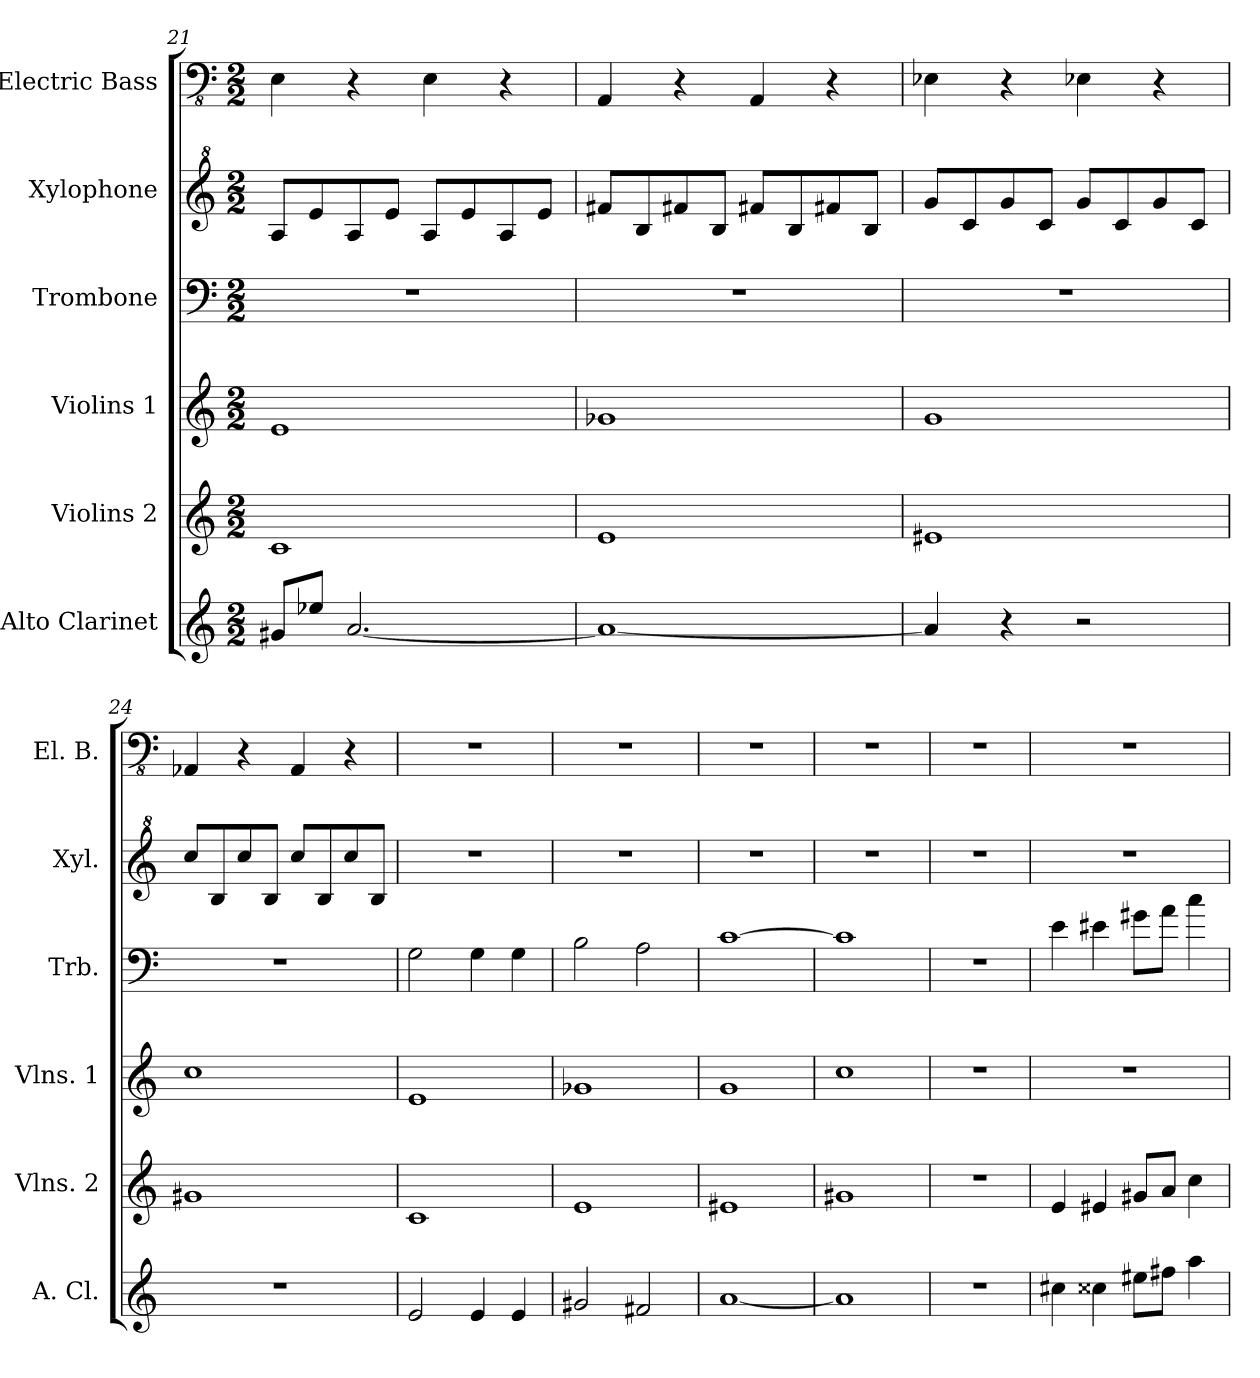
**kern	**kern	**kern	**kern	**kern	**kern
*part6	*part5	*part4	*part3	*part2	*part1
*staff6	*staff5	*staff4	*staff3	*staff2	*staff1
*I"Alto Clarinet	*I"Violins 2	*I"Violins 1	*I"Trombone	*I"Xylophone	*I"Electric Bass
*I'A. Cl.	*I'Vlns. 2	*I'Vlns. 1	*I'Trb.	*I'Xyl.	*I'El. B.
*clefG2	*clefG2	*clefG2	*clefF4	*clefG^2	*clefFv4
*ITrd5c9	*	*	*	*	*
*k[b-e-a-]	*k[]	*k[]	*k[]	*k[]	*k[]
*E-:	*C:	*C:	*C:	*C:	*C:
*M2/2	*M2/2	*M2/2	*M2/2	*M2/2	*M2/2
=21	=21	=21	=21	=21	=21
8Bn/L	1c	1e	1r	8a/L	4EE\
8g-X/J	.	.	.	8ee/	.
[2.c/	.	.	.	8a/	4r
.	.	.	.	8ee/J	.
.	.	.	.	8a/L	4EE\
.	.	.	.	8ee/	.
.	.	.	.	8a/	4r
.	.	.	.	8ee/J	.
=22	=22	=22	=22	=22	=22
1c_	1e	1g-X	1r	8ff#X/L	4AAA/
.	.	.	.	8b/	.
.	.	.	.	8ff#X/	4r
.	.	.	.	8b/J	.
.	.	.	.	8ff#X/L	4AAA/
.	.	.	.	8b/	.
.	.	.	.	8ff#X/	4r
.	.	.	.	8b/J	.
=23	=23	=23	=23	=23	=23
4c/]	1e#X	1g	1r	8gg/L	4EE-X\
.	.	.	.	8cc/	.
4r	.	.	.	8gg/	4r
.	.	.	.	8cc/J	.
2r	.	.	.	8gg/L	4EE-X\
.	.	.	.	8cc/	.
.	.	.	.	8gg/	4r
.	.	.	.	8cc/J	.
=24	=24	=24	=24	=24	=24
1r	1g#X	1cc	1r	8ccc/L	4AAA-X/
.	.	.	.	8b/	.
.	.	.	.	8ccc/	4r
.	.	.	.	8b/J	.
.	.	.	.	8ccc/L	4AAA-/
.	.	.	.	8b/	.
.	.	.	.	8ccc/	4r
.	.	.	.	8b/J	.
=25	=25	=25	=25	=25	=25
2G/	1c	1e	2G\	1r	1r
4G/	.	.	4G\	.	.
4G/	.	.	4G\	.	.
!!LO:PB:g=z
=26	=26	=26	=26	=26	=26
2Bn/	1e	1g-X	2B\	1r	1r
2An/	.	.	2A\	.	.
=27	=27	=27	=27	=27	=27
[1c	1e#X	1g	[1c	1r	1r
=28	=28	=28	=28	=28	=28
1c]	1g#X	1cc	1c]	1r	1r
=29	=29	=29	=29	=29	=29
1r	1r	1r	1r	1r	1r
=30	=30	=30	=30	=30	=30
4en\	4e/	1r	4e\	1r	1r
4e#X\	4e#X/	.	4e#X\	.	.
8g#X\L	8g#X/L	.	8g#X\L	.	.
8an\J	8a/J	.	8a\J	.	.
4cc\	4cc\	.	4cc\	.	.
=	=	=	=	=	=
*-	*-	*-	*-	*-	*-
